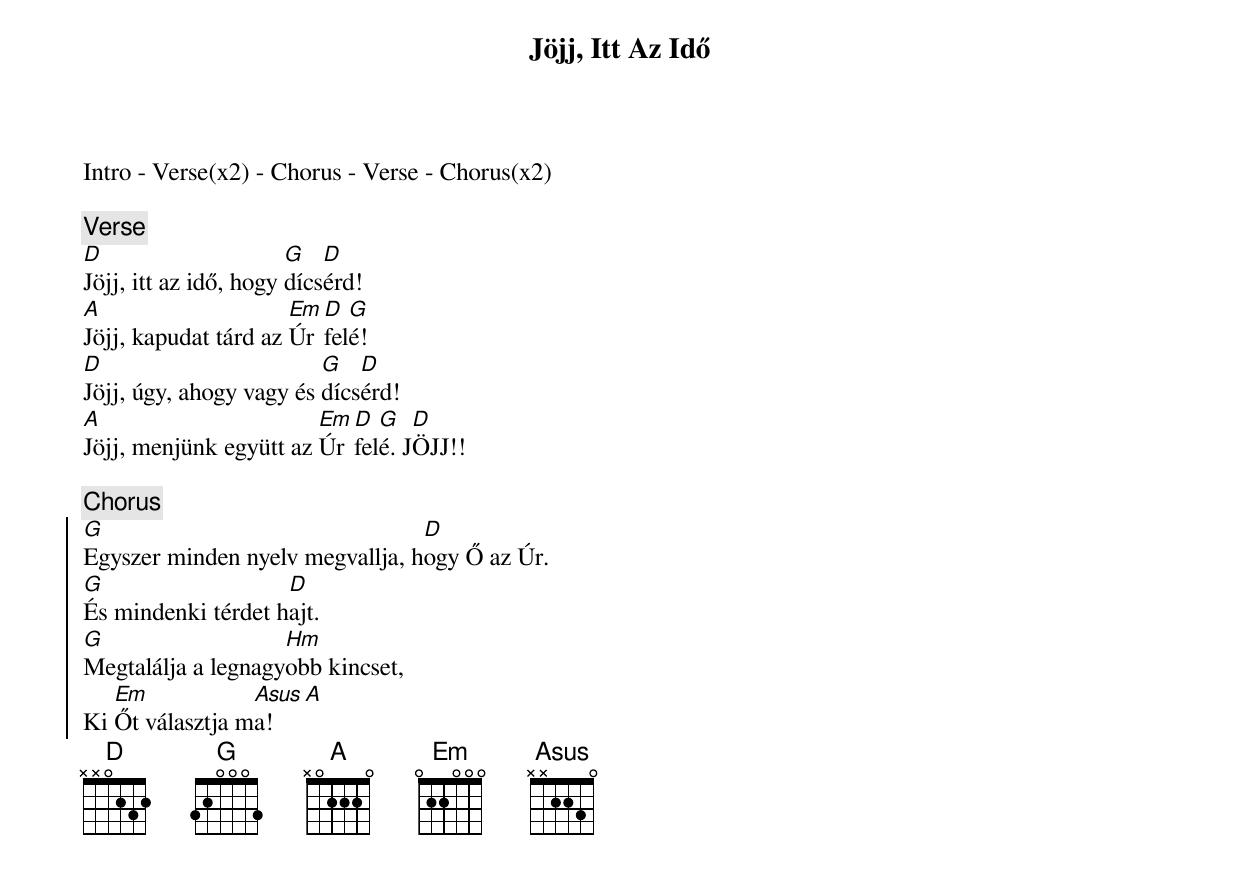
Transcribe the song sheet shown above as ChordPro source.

{title: Jöjj, Itt Az Idő}
{subtitle: }

Intro - Verse(x2) - Chorus - Verse - Chorus(x2)

{c:Verse}
[D]Jöjj, itt az idő, hogy [G]dícs[D]érd!
[A]Jöjj, kapudat tárd az [Em]Úr [D]fel[G]é!
[D]Jöjj, úgy, ahogy vagy és [G]dícs[D]érd!
[A]Jöjj, menjünk együtt az [Em]Úr [D]fel[G]é. J[D]ÖJJ!!

{c:Chorus}
{soc}
[G]Egyszer minden nyelv megvallja, h[D]ogy Ő az Úr.
[G]És mindenki térdet h[D]ajt.
[G]Megtalálja a legnagy[Hm]obb kincset,
Ki [Em]Őt választja m[Asus]a! [A]
{eoc}
